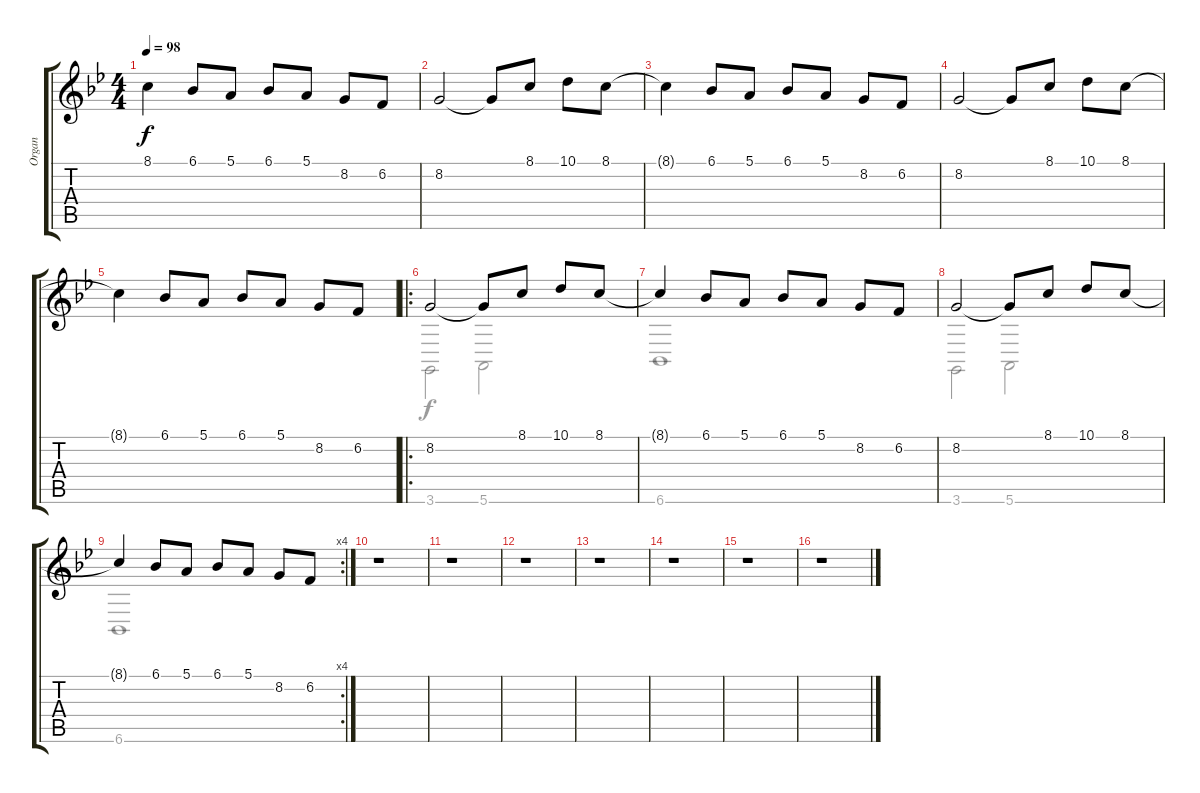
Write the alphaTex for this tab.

\track ("Organ" "Organ") {instrument churchorgan}
\staff {score tabs}
\tuning (E4 B3 G3 D3 A2 E2) {hide}
\voice
\ts (4 4)
\tempo 98
\clef g2
\ks bb
8.1{t}.4{dy f} 6.1.8 5.1.8 6.1.8 5.1.8 8.2.8 6.2.8 |
8.2.2 8.2{t}.8 8.1.8 10.1.8 8.1.8 |
8.1{t}.4 6.1.8 5.1.8 6.1.8 5.1.8 8.2.8 6.2.8 |
8.2.2 8.2{t}.8 8.1.8 10.1.8 8.1.8 |
8.1{t}.4 6.1.8 5.1.8 6.1.8 5.1.8 8.2.8 6.2.8 |
\ro
8.2.2 8.2{t}.8 8.1.8 10.1.8 8.1.8 |
8.1{t}.4 6.1.8 5.1.8 6.1.8 5.1.8 8.2.8 6.2.8 |
8.2.2 8.2{t}.8 8.1.8 10.1.8 8.1.8 |
\rc 4
8.1{t}.4 6.1.8 5.1.8 6.1.8 5.1.8 8.2.8 6.2.8 |
r.1 |
r.1 |
r.1 |
r.1 |
r.1 |
r.1 |
r.1
\voice
\clef g2
\ottava regular
\simile none
\ks bb
|
|
|
|
|
3.6.2 5.6.2 |
6.6.1 |
3.6.2 5.6.2 |
6.6.1 |
|
|
|
|
|
|
